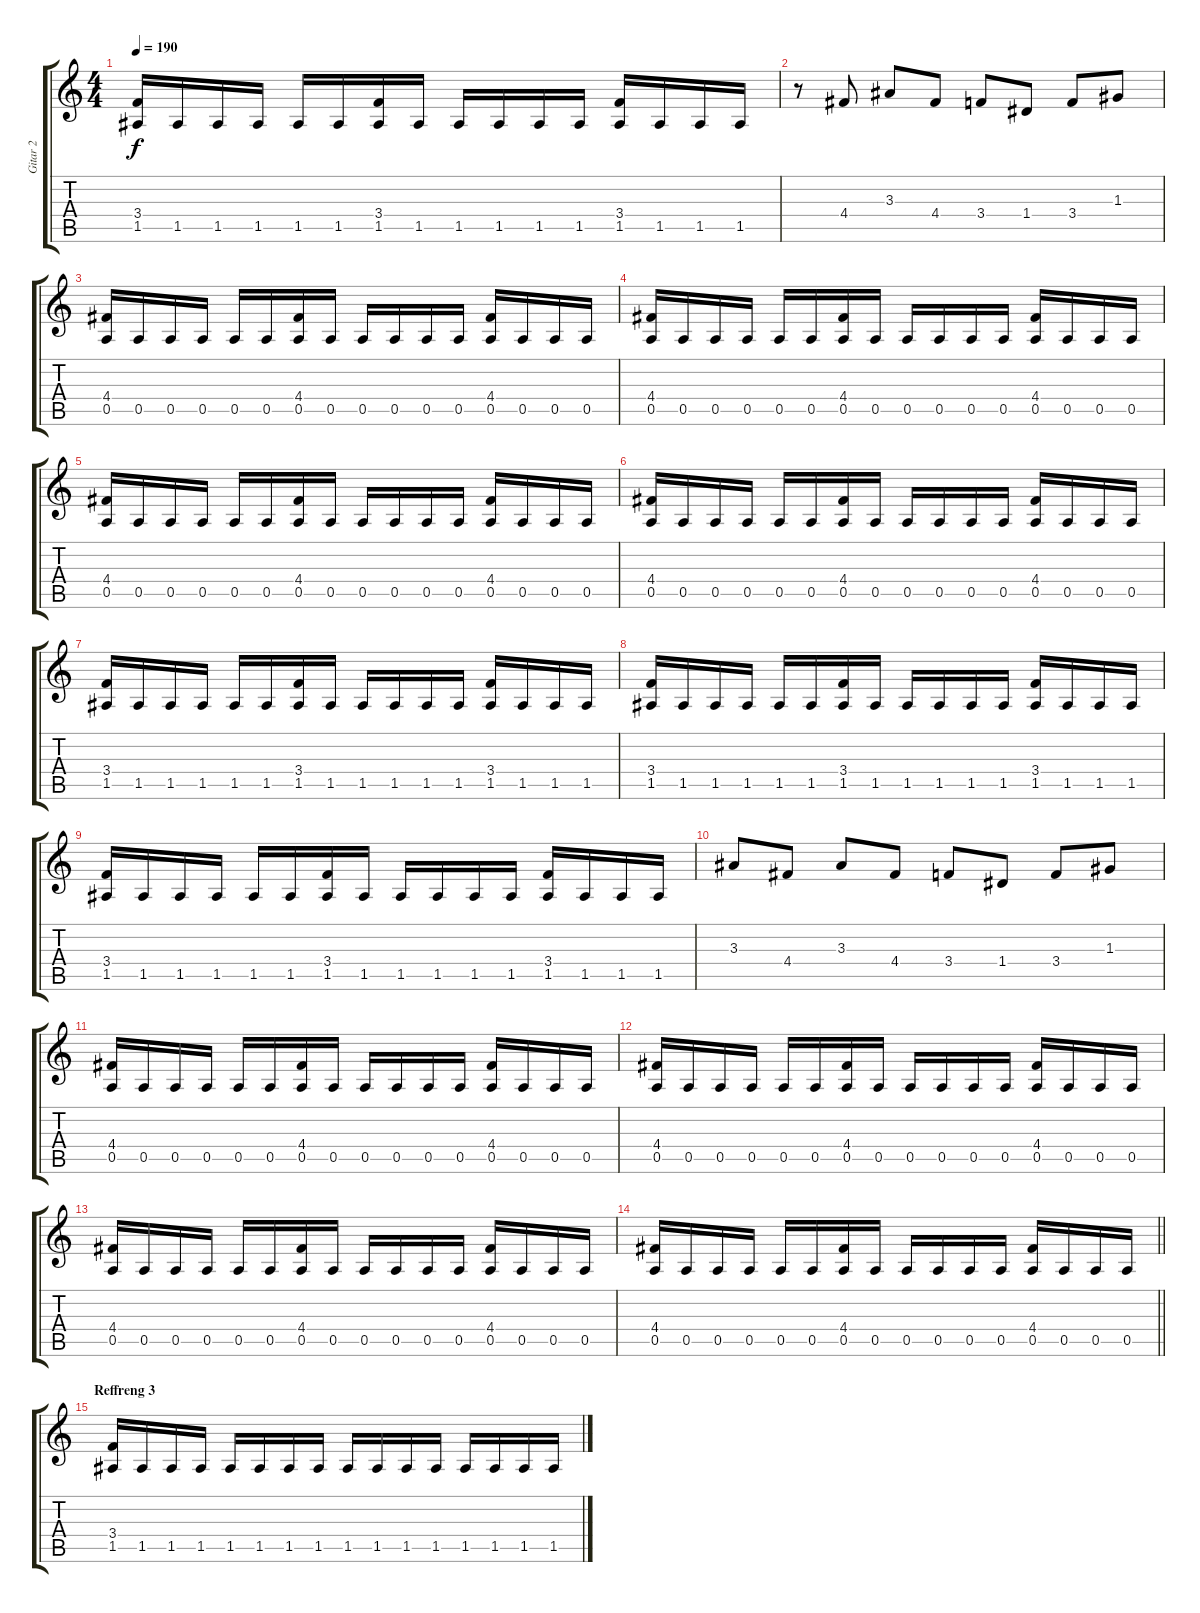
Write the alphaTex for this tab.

\track ("Gitar 2" "Gitar 2") {instrument distortionguitar}
\staff {score tabs}
\tuning (E4 B3 G3 D3 A2 D2) {hide}
\ts (4 4)
\tempo 190
\clef g2
\ks c
(3.4 1.5).16{dy f} 1.5.16 1.5.16 1.5.16 1.5.16 1.5.16 (3.4 1.5).16 1.5.16 1.5.16 1.5.16 1.5.16 1.5.16 (3.4 1.5).16 1.5.16 1.5.16 1.5.16 |
r.8 4.4.8 3.3.8 4.4.8 3.4.8 1.4.8 3.4.8 1.3.8 |
(4.4 0.5).16 0.5.16 0.5.16 0.5.16 0.5.16 0.5.16 (4.4 0.5).16 0.5.16 0.5.16 0.5.16 0.5.16 0.5.16 (4.4 0.5).16 0.5.16 0.5.16 0.5.16 |
(4.4 0.5).16 0.5.16 0.5.16 0.5.16 0.5.16 0.5.16 (4.4 0.5).16 0.5.16 0.5.16 0.5.16 0.5.16 0.5.16 (4.4 0.5).16 0.5.16 0.5.16 0.5.16 |
(4.4 0.5).16 0.5.16 0.5.16 0.5.16 0.5.16 0.5.16 (4.4 0.5).16 0.5.16 0.5.16 0.5.16 0.5.16 0.5.16 (4.4 0.5).16 0.5.16 0.5.16 0.5.16 |
(4.4 0.5).16 0.5.16 0.5.16 0.5.16 0.5.16 0.5.16 (4.4 0.5).16 0.5.16 0.5.16 0.5.16 0.5.16 0.5.16 (4.4 0.5).16 0.5.16 0.5.16 0.5.16 |
(3.4 1.5).16 1.5.16 1.5.16 1.5.16 1.5.16 1.5.16 (3.4 1.5).16 1.5.16 1.5.16 1.5.16 1.5.16 1.5.16 (3.4 1.5).16 1.5.16 1.5.16 1.5.16 |
(3.4 1.5).16 1.5.16 1.5.16 1.5.16 1.5.16 1.5.16 (3.4 1.5).16 1.5.16 1.5.16 1.5.16 1.5.16 1.5.16 (3.4 1.5).16 1.5.16 1.5.16 1.5.16 |
(3.4 1.5).16 1.5.16 1.5.16 1.5.16 1.5.16 1.5.16 (3.4 1.5).16 1.5.16 1.5.16 1.5.16 1.5.16 1.5.16 (3.4 1.5).16 1.5.16 1.5.16 1.5.16 |
3.3.8 4.4.8 3.3.8 4.4.8 3.4.8 1.4.8 3.4.8 1.3.8 |
(4.4 0.5).16 0.5.16 0.5.16 0.5.16 0.5.16 0.5.16 (4.4 0.5).16 0.5.16 0.5.16 0.5.16 0.5.16 0.5.16 (4.4 0.5).16 0.5.16 0.5.16 0.5.16 |
(4.4 0.5).16 0.5.16 0.5.16 0.5.16 0.5.16 0.5.16 (4.4 0.5).16 0.5.16 0.5.16 0.5.16 0.5.16 0.5.16 (4.4 0.5).16 0.5.16 0.5.16 0.5.16 |
(4.4 0.5).16 0.5.16 0.5.16 0.5.16 0.5.16 0.5.16 (4.4 0.5).16 0.5.16 0.5.16 0.5.16 0.5.16 0.5.16 (4.4 0.5).16 0.5.16 0.5.16 0.5.16 |
\barLineRight lightlight
(4.4 0.5).16 0.5.16 0.5.16 0.5.16 0.5.16 0.5.16 (4.4 0.5).16 0.5.16 0.5.16 0.5.16 0.5.16 0.5.16 (4.4 0.5).16 0.5.16 0.5.16 0.5.16 |
\section ("" "Reffreng 3")
(3.4 1.5).16 1.5.16 1.5.16 1.5.16 1.5.16 1.5.16 1.5.16 1.5.16 1.5.16 1.5.16 1.5.16 1.5.16 1.5.16 1.5.16 1.5.16 1.5.16
